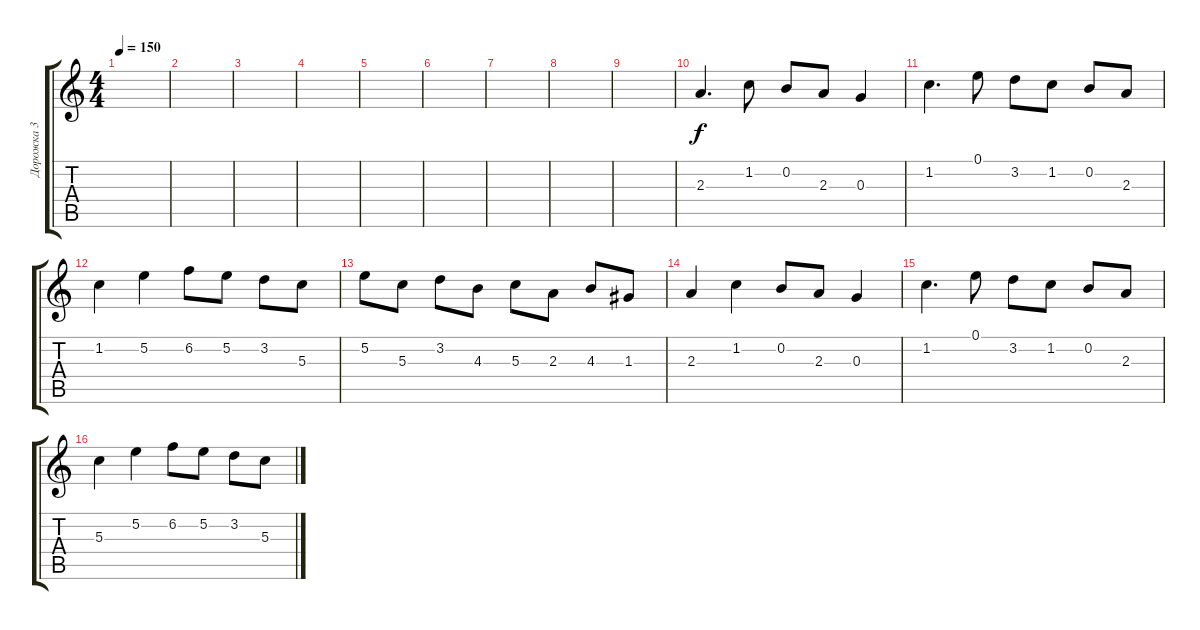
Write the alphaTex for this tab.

\track ("Дорожка 3" "Дорожка 3") {instrument acousticguitarsteel}
\staff {score tabs}
\tuning (E4 B3 G3 D3 A2 E2) {hide}
\ts (4 4)
\tempo 150
\clef g2
\ks c
|
|
|
|
|
|
|
|
|
2.3.4{d} 1.2.8 0.2.8 2.3.8 0.3.4 |
1.2.4{d} 0.1.8 3.2.8 1.2.8 0.2.8 2.3.8 |
1.2.4 5.2.4 6.2.8 5.2.8 3.2.8 5.3.8 |
5.2.8 5.3.8 3.2.8 4.3.8 5.3.8 2.3.8 4.3.8 1.3.8 |
2.3.4 1.2.4 0.2.8 2.3.8 0.3.4 |
1.2.4{d} 0.1.8 3.2.8 1.2.8 0.2.8 2.3.8 |
5.3.4 5.2.4 6.2.8 5.2.8 3.2.8 5.3.8
